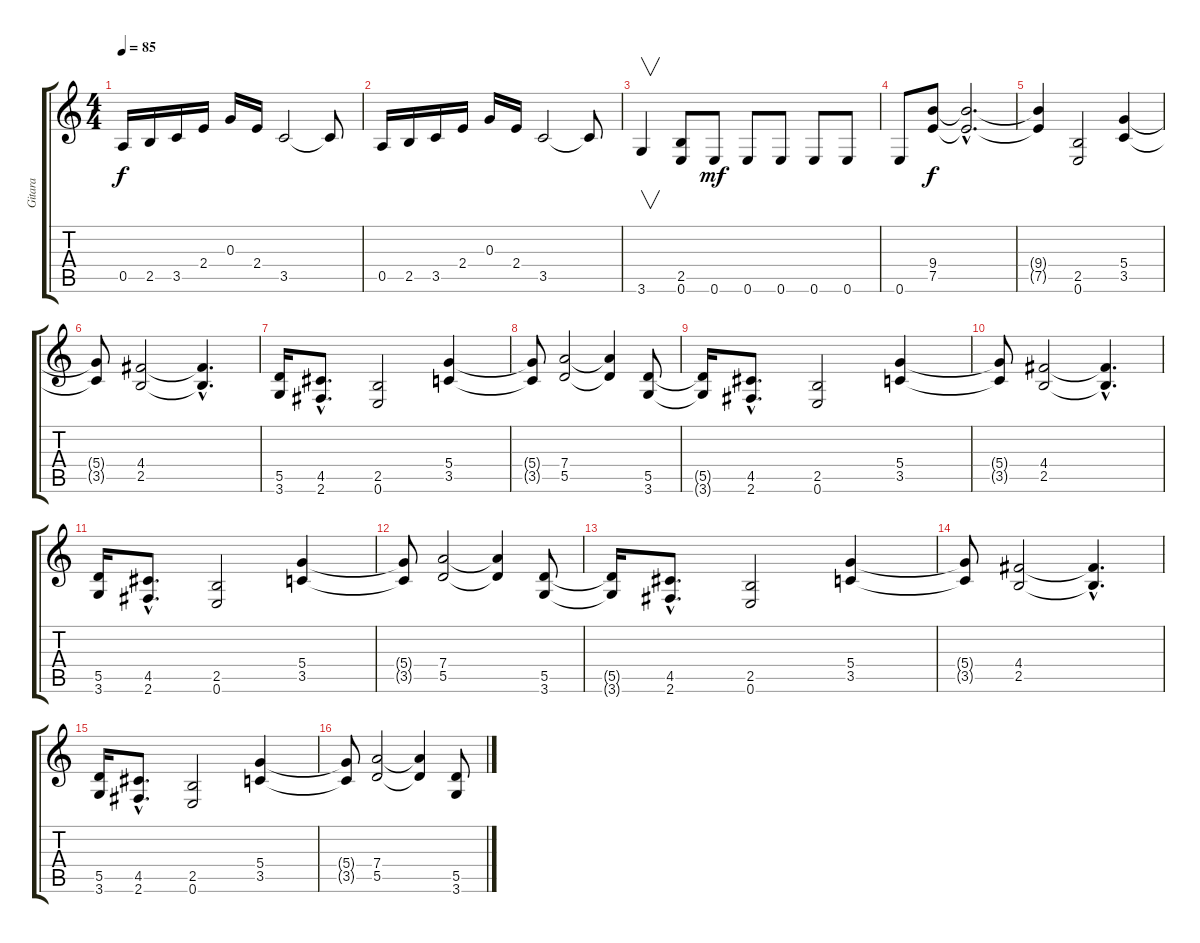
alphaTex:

\track ("Gitara" "Gitara") {instrument distortionguitar}
\staff {score tabs}
\tuning (E4 B3 G3 D3 A2 E2) {hide}
\ts (4 4)
\tempo 85
\clef g2
\ks c
0.5.16{dy f} 2.5.16 3.5.16 2.4.16 0.3.16 2.4.16 3.5.2 3.5{t}.8 |
0.5.16 2.5.16 3.5.16 2.4.16 0.3.16 2.4.16 3.5.2 3.5{t}.8 |
3.6.4{v} (2.5 0.6).8 0.6.8{dy mf} 0.6.8 0.6.8 0.6.8 0.6.8 |
0.6.8 (9.4 7.5).8{dy f} (9.4{hac t} 7.5{hac t}).2{d} |
(9.4{t} 7.5{t}).4 (2.5 0.6).2 (5.4 3.5).4 |
(5.4{t} 3.5{t}).8 (4.4 2.5).2 (4.4{hac t} 2.5{hac t}).4{d} |
(5.5 3.6).16 (4.5{hac} 2.6{hac}).8{d} (2.5 0.6).2 (5.4 3.5).4 |
(5.4{t} 3.5{t}).8 (7.4 5.5).2 (7.4{t} 5.5{t}).4 (5.5 3.6).8 |
(5.5{t} 3.6{t}).16 (4.5{hac} 2.6{hac}).8{d} (2.5 0.6).2 (5.4 3.5).4 |
(5.4{t} 3.5{t}).8 (4.4 2.5).2 (4.4{hac t} 2.5{hac t}).4{d} |
(5.5 3.6).16 (4.5{hac} 2.6{hac}).8{d} (2.5 0.6).2 (5.4 3.5).4 |
(5.4{t} 3.5{t}).8 (7.4 5.5).2 (7.4{t} 5.5{t}).4 (5.5 3.6).8 |
(5.5{t} 3.6{t}).16 (4.5{hac} 2.6{hac}).8{d} (2.5 0.6).2 (5.4 3.5).4 |
(5.4{t} 3.5{t}).8 (4.4 2.5).2 (4.4{hac t} 2.5{hac t}).4{d} |
(5.5 3.6).16 (4.5{hac} 2.6{hac}).8{d} (2.5 0.6).2 (5.4 3.5).4 |
(5.4{t} 3.5{t}).8 (7.4 5.5).2 (7.4{t} 5.5{t}).4 (5.5 3.6).8
